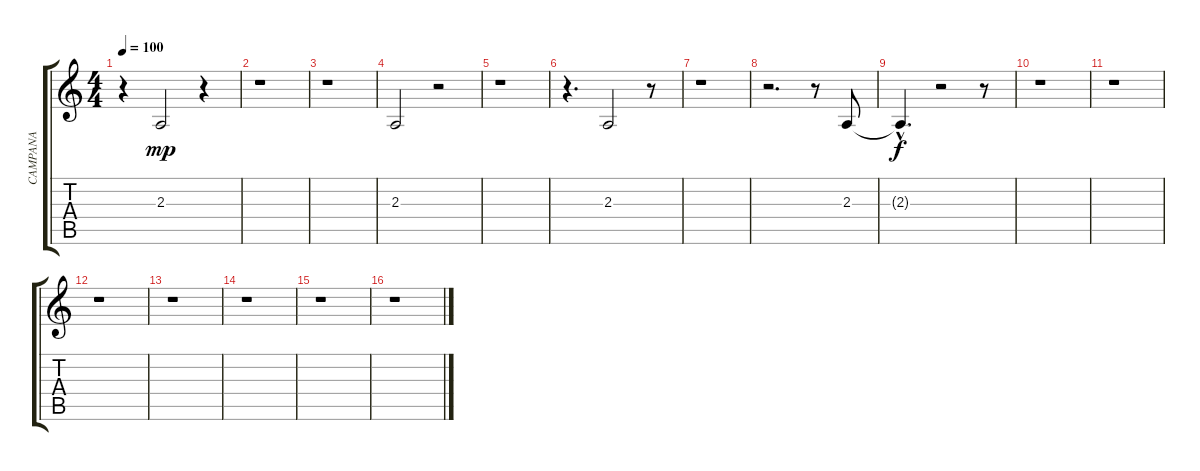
\track ("CAMPANA" "CAMPANA") {instrument tubularbells}
\staff {score tabs}
\tuning (E4 B3 G3 D3 A2 E2) {hide}
\ts (4 4)
\tempo 100
\clef g2
\ks c
r.4{dy mp instrument tubularbells} 2.3.2 r.4 |
r.1 |
r.1 |
2.3.2 r.2 |
r.1 |
r.4{d} 2.3.2 r.8 |
r.1 |
r.2{d} r.8 2.3.8 |
2.3{hac t}.4{d dy f} r.2 r.8 |
r.1 |
r.1 |
r.1 |
r.1 |
r.1 |
r.1 |
r.1
